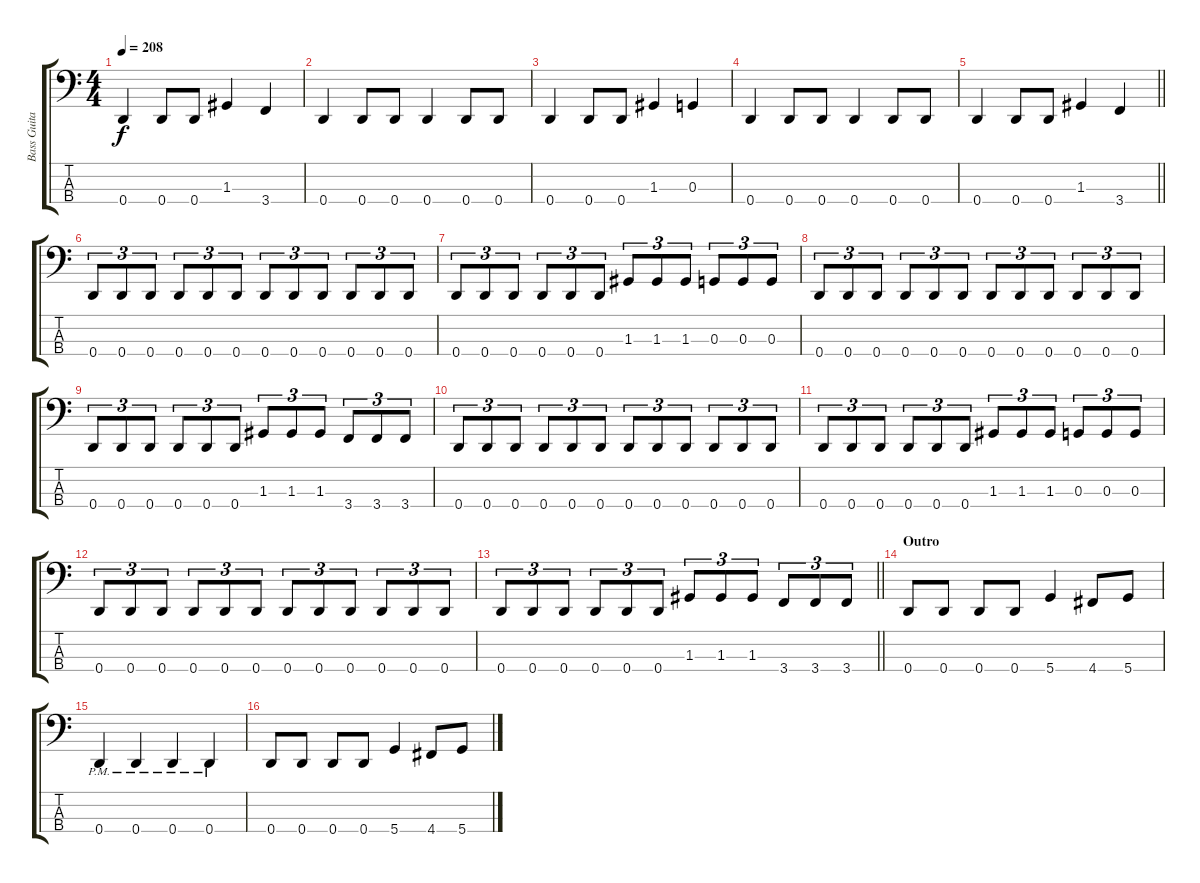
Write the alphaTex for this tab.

\track ("Bass Guitar" "Bass Guita") {instrument electricbasspick}
\staff {score tabs}
\tuning (F2 C2 G1 D1) {hide}
\ts (4 4)
\tempo 208
\clef f4
\ks c
0.4.4{dy f} 0.4.8 0.4.8 1.3.4 3.4.4 |
0.4.4 0.4.8 0.4.8 0.4.4 0.4.8 0.4.8 |
0.4.4 0.4.8 0.4.8 1.3.4 0.3.4 |
0.4.4 0.4.8 0.4.8 0.4.4 0.4.8 0.4.8 |
\barLineRight lightlight
0.4.4 0.4.8 0.4.8 1.3.4 3.4.4 |
0.4.8{tu (3 2)} 0.4.8{tu (3 2)} 0.4.8{tu (3 2)} 0.4.8{tu (3 2)} 0.4.8{tu (3 2)} 0.4.8{tu (3 2)} 0.4.8{tu (3 2)} 0.4.8{tu (3 2)} 0.4.8{tu (3 2)} 0.4.8{tu (3 2)} 0.4.8{tu (3 2)} 0.4.8{tu (3 2)} |
0.4.8{tu (3 2)} 0.4.8{tu (3 2)} 0.4.8{tu (3 2)} 0.4.8{tu (3 2)} 0.4.8{tu (3 2)} 0.4.8{tu (3 2)} 1.3.8{tu (3 2)} 1.3.8{tu (3 2)} 1.3.8{tu (3 2)} 0.3.8{tu (3 2)} 0.3.8{tu (3 2)} 0.3.8{tu (3 2)} |
0.4.8{tu (3 2)} 0.4.8{tu (3 2)} 0.4.8{tu (3 2)} 0.4.8{tu (3 2)} 0.4.8{tu (3 2)} 0.4.8{tu (3 2)} 0.4.8{tu (3 2)} 0.4.8{tu (3 2)} 0.4.8{tu (3 2)} 0.4.8{tu (3 2)} 0.4.8{tu (3 2)} 0.4.8{tu (3 2)} |
0.4.8{tu (3 2)} 0.4.8{tu (3 2)} 0.4.8{tu (3 2)} 0.4.8{tu (3 2)} 0.4.8{tu (3 2)} 0.4.8{tu (3 2)} 1.3.8{tu (3 2)} 1.3.8{tu (3 2)} 1.3.8{tu (3 2)} 3.4.8{tu (3 2)} 3.4.8{tu (3 2)} 3.4.8{tu (3 2)} |
0.4.8{tu (3 2)} 0.4.8{tu (3 2)} 0.4.8{tu (3 2)} 0.4.8{tu (3 2)} 0.4.8{tu (3 2)} 0.4.8{tu (3 2)} 0.4.8{tu (3 2)} 0.4.8{tu (3 2)} 0.4.8{tu (3 2)} 0.4.8{tu (3 2)} 0.4.8{tu (3 2)} 0.4.8{tu (3 2)} |
0.4.8{tu (3 2)} 0.4.8{tu (3 2)} 0.4.8{tu (3 2)} 0.4.8{tu (3 2)} 0.4.8{tu (3 2)} 0.4.8{tu (3 2)} 1.3.8{tu (3 2)} 1.3.8{tu (3 2)} 1.3.8{tu (3 2)} 0.3.8{tu (3 2)} 0.3.8{tu (3 2)} 0.3.8{tu (3 2)} |
0.4.8{tu (3 2)} 0.4.8{tu (3 2)} 0.4.8{tu (3 2)} 0.4.8{tu (3 2)} 0.4.8{tu (3 2)} 0.4.8{tu (3 2)} 0.4.8{tu (3 2)} 0.4.8{tu (3 2)} 0.4.8{tu (3 2)} 0.4.8{tu (3 2)} 0.4.8{tu (3 2)} 0.4.8{tu (3 2)} |
\barLineRight lightlight
0.4.8{tu (3 2)} 0.4.8{tu (3 2)} 0.4.8{tu (3 2)} 0.4.8{tu (3 2)} 0.4.8{tu (3 2)} 0.4.8{tu (3 2)} 1.3.8{tu (3 2)} 1.3.8{tu (3 2)} 1.3.8{tu (3 2)} 3.4.8{tu (3 2)} 3.4.8{tu (3 2)} 3.4.8{tu (3 2)} |
\section ("" "Outro")
0.4.8 0.4.8 0.4.8 0.4.8 5.4.4 4.4.8 5.4.8 |
0.4{pm}.4 0.4{pm}.4 0.4{pm}.4 0.4{pm}.4 |
0.4.8 0.4.8 0.4.8 0.4.8 5.4.4 4.4.8 5.4.8
